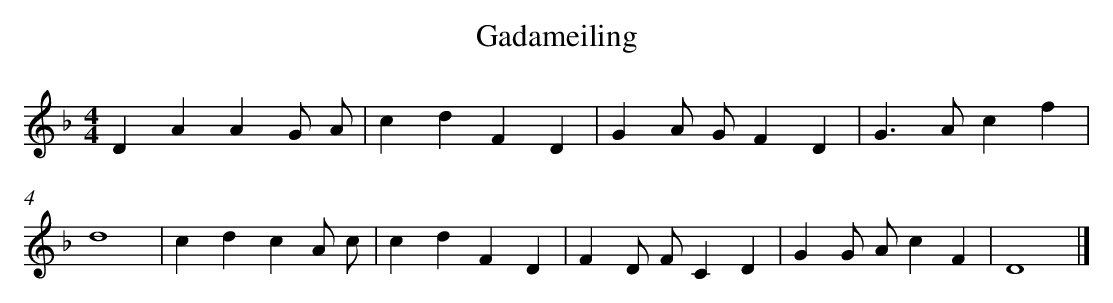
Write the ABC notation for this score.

X:1
T: Gadameiling
L: 1/4
M: 4/4
K: F
DAAG/ A/ [I:setbarnb 1]|
cdFD |
GA/ G/FD |
G>Acf |
d4 |
cdcA/ c/ |
cdFD |
FD/ F/CD |
GG/ A/cF |
D4 |]
